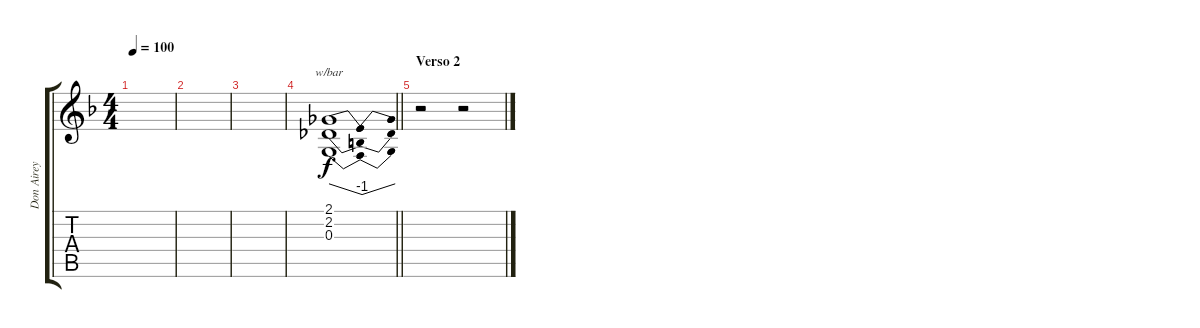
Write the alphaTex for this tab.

\track ("Don Airey - Organ/Base " "Don Airey ") {instrument lead2sawtooth}
\staff {score tabs}
\tuning (E4 B3 G3 D3 A2 E2) {hide}
\ts (4 4)
\tempo 100
\clef g2
\ks dminor
|
|
|
\barLineRight lightlight
(2.1 2.2 0.3).1{tbe (dip default 0 0 30 -4 60 0)} |
\section ("" "Verso 2")
r.2 r.2
